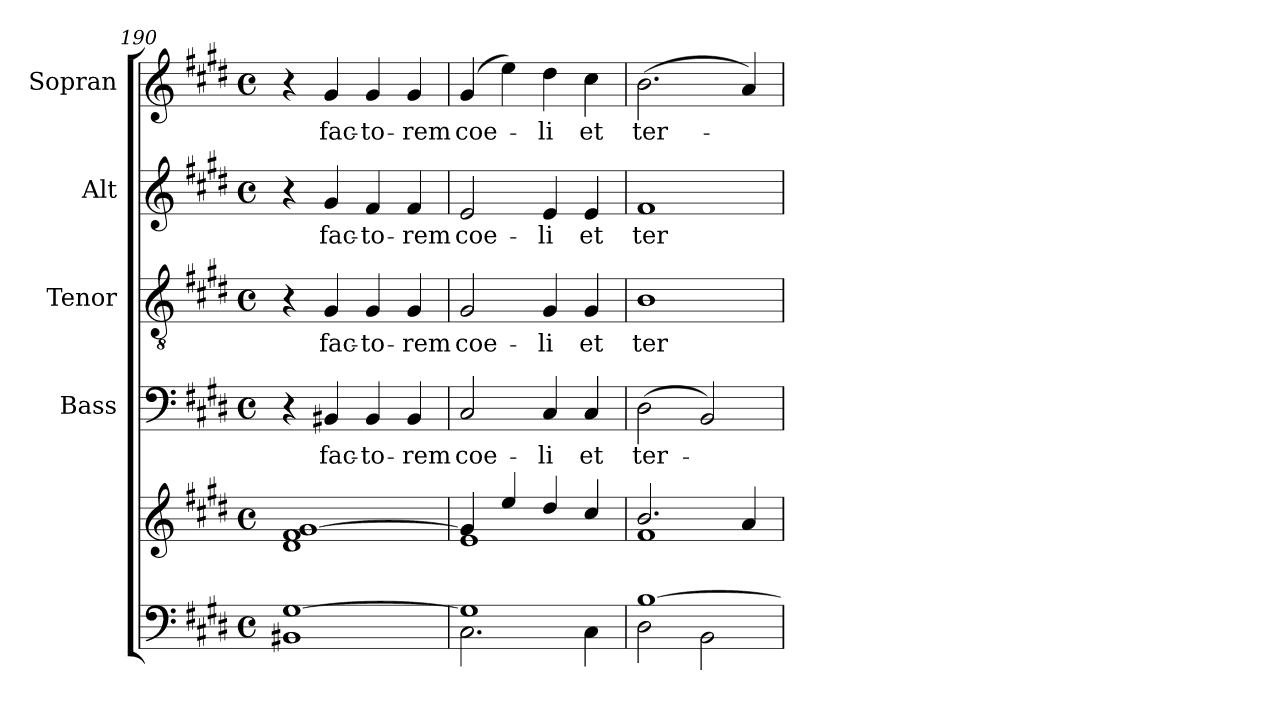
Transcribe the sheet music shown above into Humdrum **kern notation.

**kern	**kern	**kern	**text	**kern	**text	**kern	**text	**kern	**text
*part5	*part5	*part4	*part4	*part3	*part3	*part2	*part2	*part1	*part1
*staff6	*staff5	*staff4	*staff4	*staff3	*staff3	*staff2	*staff2	*staff1	*staff1
*	*	*I"Bass	*	*I"Tenor	*	*I"Alt	*	*I"Sopran	*
*	*	*I'B.	*	*I'T.	*	*I'A.	*	*I'S.	*
*clefF4	*clefG2	*clefF4	*	*clefGv2	*	*clefG2	*	*clefG2	*
*k[f#c#g#d#]	*k[f#c#g#d#]	*k[f#c#g#d#]	*	*k[f#c#g#d#]	*	*k[f#c#g#d#]	*	*k[f#c#g#d#]	*
*E:	*E:	*E:	*	*E:	*	*E:	*	*E:	*
*M4/4	*M4/4	*M4/4	*	*M4/4	*	*M4/4	*	*M4/4	*
*met(c)	*met(c)	*met(c)	*	*met(c)	*	*met(c)	*	*met(c)	*
=190	=190	=190	=190	=190	=190	=190	=190	=190	=190
*^	*^	*	*	*	*	*	*	*	*
[>1G#	1BB#X	1f# [>1g#	1d#	4r	.	4r	.	4r	.	4r	.
!	!	!	!	!	!LO:LY:b	!	!LO:LY:b	!	!LO:LY:b	!	!LO:LY:b
.	.	.	.	4BB#X/	fac-	4G#/	fac-	4g#/	fac-	4g#/	fac-
!	!	!	!	!	!LO:LY:b	!	!LO:LY:b	!	!LO:LY:b	!	!LO:LY:b
.	.	.	.	4BB#/	-to-	4G#/	-to-	4f#/	-to-	4g#/	-to-
!	!	!	!	!	!LO:LY:b	!	!LO:LY:b	!	!LO:LY:b	!	!LO:LY:b
.	.	.	.	4BB#/	-rem	4G#/	-rem	4f#/	-rem	4g#/	-rem
!!LO:PB:g=z
=191	=191	=191	=191	=191	=191	=191	=191	=191	=191	=191	=191
!	!	!	!	!	!LO:LY:b	!	!LO:LY:b	!	!LO:LY:b	!	!LO:LY:b
1G#]	2.C#\	4g#/]	1e	2C#/	coe-	2G#/	coe-	2e/	coe-	(4g#/	coe-
.	.	4ee/	.	.	.	.	.	.	.	4ee\)	.
!	!	!	!	!	!LO:LY:b	!	!LO:LY:b	!	!LO:LY:b	!	!LO:LY:b
.	.	4dd#/	.	4C#/	-li	4G#/	-li	4e/	-li	4dd#\	-li
!	!	!	!	!	!LO:LY:b	!	!LO:LY:b	!	!LO:LY:b	!	!LO:LY:b
.	4C#\	4cc#/	.	4C#/	et	4G#/	et	4e/	et	4cc#\	et
=192	=192	=192	=192	=192	=192	=192	=192	=192	=192	=192	=192
!	!	!	!	!	!LO:LY:b	!	!LO:LY:b	!	!LO:LY:b	!	!LO:LY:b
[>1B	2D#\	2.b/	1f#	(>2D#\	ter-	1B	ter-	1f#	ter-	(>2.b\	ter-
.	2BB\	.	.	2BB/)	.	.	.	.	.	.	.
.	.	4a/	.	.	.	.	.	.	.	4a/)	.
*v	*v	*	*	*	*	*	*	*	*	*	*
*	*v	*v	*	*	*	*	*	*	*	*
=	=	=	=	=	=	=	=	=	=
*-	*-	*-	*-	*-	*-	*-	*-	*-	*-
